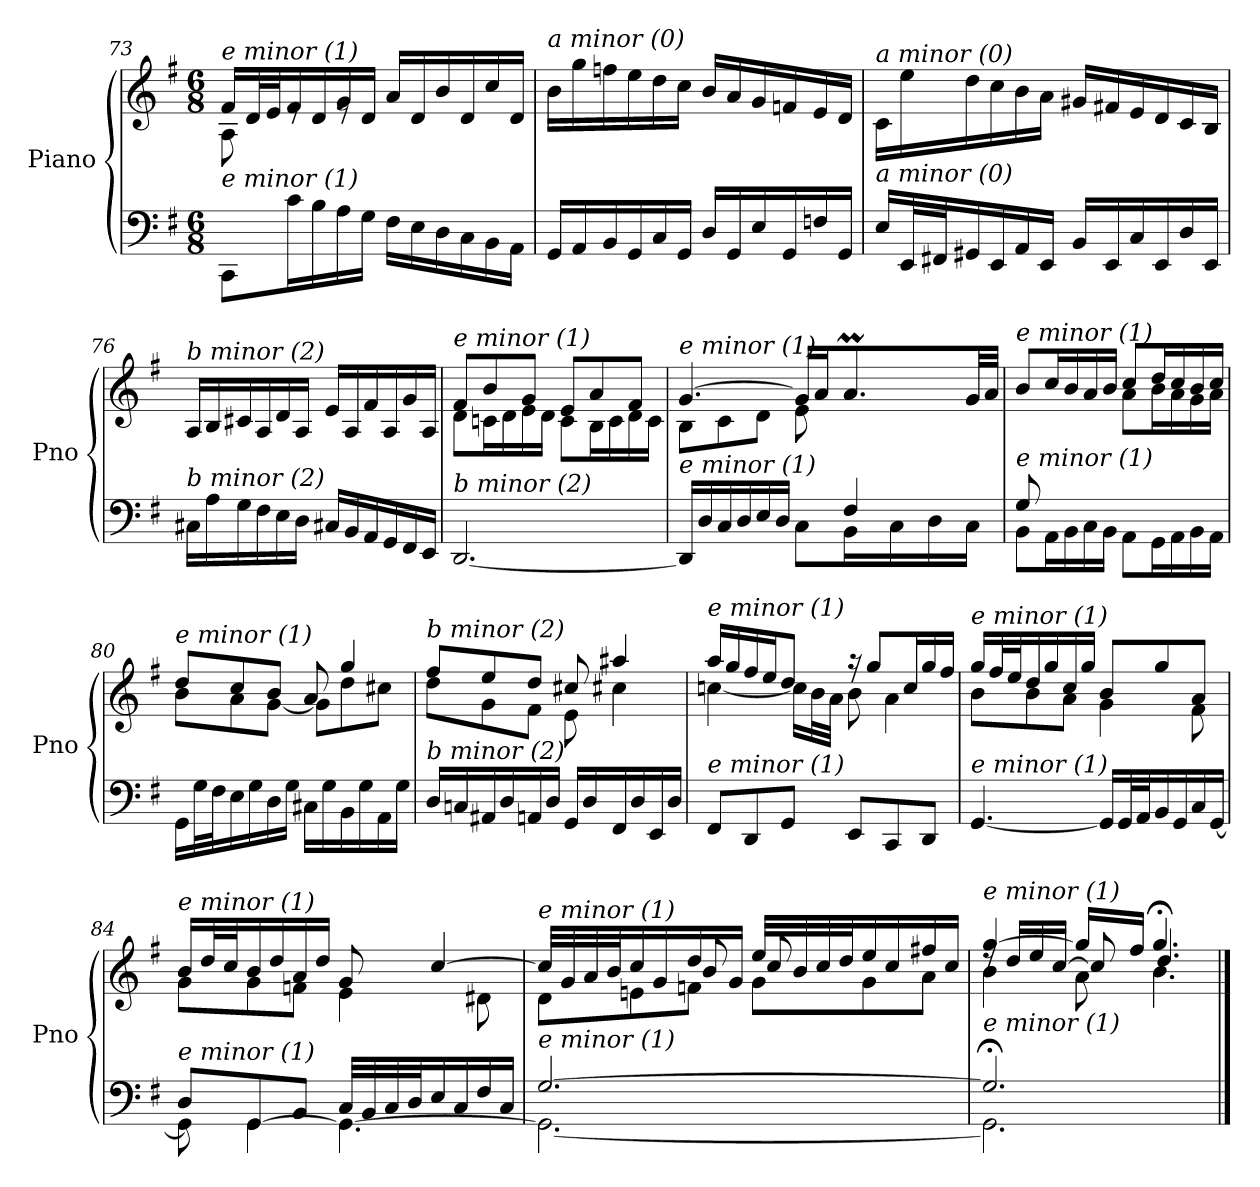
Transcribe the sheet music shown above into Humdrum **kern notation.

**kern	**kern
*part1	*part1
*staff2	*staff1
*I"Piano	*
*I'Pno	*
*clefF4	*clefG2
*k[f#]	*k[f#]
*M6/8	*M6/8
=73	=73
*^	*^
!	!	!LO:TX:i:t=e minor (1)	!
!LO:TX:i:t=e minor (1)	!	!	!
4.ryy	8CC\L	16f#/LL	8A\
.	.	32d/L	.
.	.	32e/J	.
.	16c\L	16f#/	8re
.	16B\	16d/	.
.	16A\	16g/	8re
.	16G\JJ	16d/JJ	.
4.ryy	16F#\LL	16a/LL	4.ryy
.	16E\	16d/	.
.	16D\	16b/	.
.	16C\	16d/	.
.	16BB\	16cc/	.
.	16AA\JJ	16d/JJ	.
*	*	*v	*v
=74	=74	=74
!	!	!LO:TX:i:t=a minor (0)
!LO:TX:i:t=a minor (0)	!	!
*v	*v	*
16GG/LL	16b\LL
16AA/	16gg\
16BB/	16ffn\
16GG/	16ee\
16C/	16dd\
16GG/JJ	16cc\JJ
16D/LL	16b/LL
16GG/	16a/
16E/	16g/
16GG/	16fn/
16Fn/	16e/
16GG/JJ	16d/JJ
!!LO:LB:g=z
=75	=75
!	!LO:TX:i:t=a minor (0)
!LO:TX:i:t=a minor (0)	!
16E/LL	16c/LL
32EE/L	16ee\
32FF#X/J	.
16GG#X/	16dd\
16EE/	16cc\
16AA/	16b\
16EE/JJ	16a\JJ
16BB/LL	16g#X/LL
16EE/	16f#X/
16C/	16e/
16EE/	16d/
16D/	16c/
16EE/JJ	16B/JJ
=76	=76
!	!LO:TX:i:t=b minor (2)
!LO:TX:i:t=b minor (2)	!
16C#X\LL	16A/LL
16A\	16B/
16G\	16c#X/
16F#\	16A/
16E\	16d/
16D\JJ	16A/JJ
16C#X/LL	16e/LL
16BB/	16A/
16AA/	16f#/
16GG/	16A/
16FF#/	16g/
16EE/JJ	16A/JJ
=77	=77
*	*^
!	!LO:TX:i:t=e minor (1)	!
!LO:TX:i:t=b minor (2)	!	!
[2.DD/	8f#/L	8d\L
.	8b/	16cn\L
.	.	16d\
.	8g/J	16e\
.	.	16d\JJ
.	8e/L	8c\L
.	8a/	16B\L
.	.	16c\
.	8f#/J	16d\
.	.	16c\JJ
=78	=78	=78
*^	*	*^
*	*^	*	*	*
!	!	!	!LO:TX:i:t=e minor (1)	!	!
!LO:TX:i:t=e minor (1)	!	!	!	!	!
2ryy	16DD/LL]	2ryy	[4.g/	8B\L	2ryy
.	16D/	.	.	.	.
.	16C/	.	.	8c\	.
.	16D/	.	.	.	.
.	16E/	.	.	8d\J	.
.	16D/JJ	.	.	.	.
.	8C\L	.	16g/LL]	8e\	.
.	.	.	16a/J	.	.
8.ryy	16BB\L	4F#/	8.aM/	32b!yy	4ryy
.	.	.	.	32a!yy	.
.	16C\	.	.	32b!yy	.
.	.	.	.	32a!yy	.
.	16D\	.	.	32b!yy	.
.	.	.	.	32a!yy	.
16ryy	16C\JJ	.	32g/LL	16ryy	.
.	.	.	32a/JJJ	.	.
*	*v	*v	*	*	*
*	*	*	*v	*v
!!LO:LB:g=z
=79	=79	=79	=79
!	!	!LO:TX:i:t=e minor (1)	!
!LO:TX:i:t=e minor (1)	!	!	!
8G/L	8BB\L	8b/L	8ryy
2ryy	16AA\L	16cc/L	16a\L
.	16BB\	16b/	16g\
.	16C\	16a/	16f#\
.	16BB\JJ	16b/JJ	16g\JJ
.	8AA\L	8cc/L	8a\L
.	16GG\L	16dd/L	16b\L
.	16AA\	16cc/	16a\
8ryy	16BB\	16b/	16g\
.	16AA\JJ	16cc/JJ	16a\JJ
=80	=80	=80	=80
!	!	!LO:TX:i:t=e minor (1)	!
!LO:TX:i:t=b minor (2)	!	!	!
*v	*v	*	*
16GG\LL	8dd/L	8b\L
32G\L	.	.
32F#\J	.	.
16E\	8cc/	8a\
16G\	.	.
16D\	8b/J	[8g\J
16G\JJ	.	.
16C#X\LL	8a/	8g\L]
16G\	.	.
16BB\	4gg/	8dd\
16G\	.	.
16AA\	.	8cc#X\J
16G\JJ	.	.
=81	=81	=81
!	!LO:TX:i:t=b minor (2)	!
!LO:TX:i:t=b minor (2)	!	!
16D/LL	8ff#/L	8dd\L
16Cn/	.	.
16AA#Xi/	8ee/	8g\
16D/	.	.
16AA/	8dd/J	8f#\J
16D/JJ	.	.
16GG/LL	8cc#X/	8e\
16D/	.	.
16FF#/	4aa#Xi/	4cc#X\
16D/	.	.
16EE/	.	.
16D/JJ	.	.
=82	=82	=82
!	!LO:TX:i:t=e minor (1)	!
!LO:TX:i:t=e minor (1)	!	!
8FF#/L	16aa/LL	[4ccn\
.	16gg/	.
8DD/	16ff#/	.
.	16ee/J	.
8GG/J	8dd/J	16cc\LL]
.	.	32b\L
.	.	32a\JJJ
8EE/L	16r	8b\
.	8gg/L	.
8CC/	.	4a\
.	16cc/L	.
8DD/J	16gg/	.
.	16ff#/JJ	.
!!LO:LB:g=z	!!
=83	=83	=83
!	!LO:TX:i:t=e minor (1)	!
!LO:TX:i:t=e minor (1)	!	!
[4.GG/	16gg/LL	8b\L
.	32ff#/L	.
.	32ee/J	.
.	16dd/	8b\
.	16gg/	.
.	16cc/	8a\J
.	16gg/JJ	.
16GG/LL]	8b/L	4g\
32GG/L	.	.
32AA/J	.	.
16BB/	8gg/	.
16GG/	.	.
16C/	8a/J	8f#\
[16GG/JJ	.	.
=84	=84	=84
*^	*	*
!	!	!LO:TX:i:t=e minor (1)	!
!LO:TX:i:t=e minor (1)	!	!	!
8GG\]	8D/L	16b/LL	8g\L
.	.	32dd/L	.
.	.	32cc/J	.
[4GG\	8GG/	16b/	8g\
.	.	16dd/	.
.	8BB/J	16a/	8fn\J
.	.	16dd/JJ	.
4.GG\_	32C/LLL	8g/	4e\
.	32BB/	.	.
.	32C/	.	.
.	32D/J	.	.
.	16E/	[4cc/	.
.	16C/	.	.
.	16F#/	.	8d#Xi\
.	16C/JJ	.	.
=85	=85	=85	=85
*	*^	*	*^
!	!	!	!LO:TX:i:t=e minor (1)	!	!
!LO:TX:i:t=e minor (1)	!	!	!	!	!
4ryy	2.GG\_	[2.G/	32cc/LLL]	8d\L	4ryy
.	.	.	32g/	.	.
.	.	.	32a/	.	.
.	.	.	32b/J	.	.
.	.	.	16cc/	8en\	.
.	.	.	16g/	.	.
4ryy	.	.	16dd/	8fn\J	8b/
.	.	.	16g/JJ	.	.
.	.	.	32ee/LLL	8g\L	8cc/
.	.	.	32b/	.	.
.	.	.	32cc/	.	.
.	.	.	32dd/J	.	.
4ryy	.	.	16ee/	8g\	4ryy
.	.	.	16cc/	.	.
.	.	.	16ff#X/	8a\J	.
.	.	.	16cc/JJ	.	.
*	*v	*v	*	*	*
=86	=86	=86	=86	=86
!	!	!LO:TX:i:t=e minor (1)	!	!
!LO:TX:i:t=e minor (1)	!	!	!	!
2.GG;\]	2.G/]	[4gg/	4b\	16rff
.	.	.	.	16dd/LL
.	.	.	.	16ee/
.	.	.	.	[16cc/JJ
.	.	16gg/LL]	8a\	8cc/]
.	.	16ff#/JJ	.	.
.	.	4.gg;</	4.b\	4.dd/
*v	*v	*	*	*
*	*v	*v	*v
==	==
*-	*-
